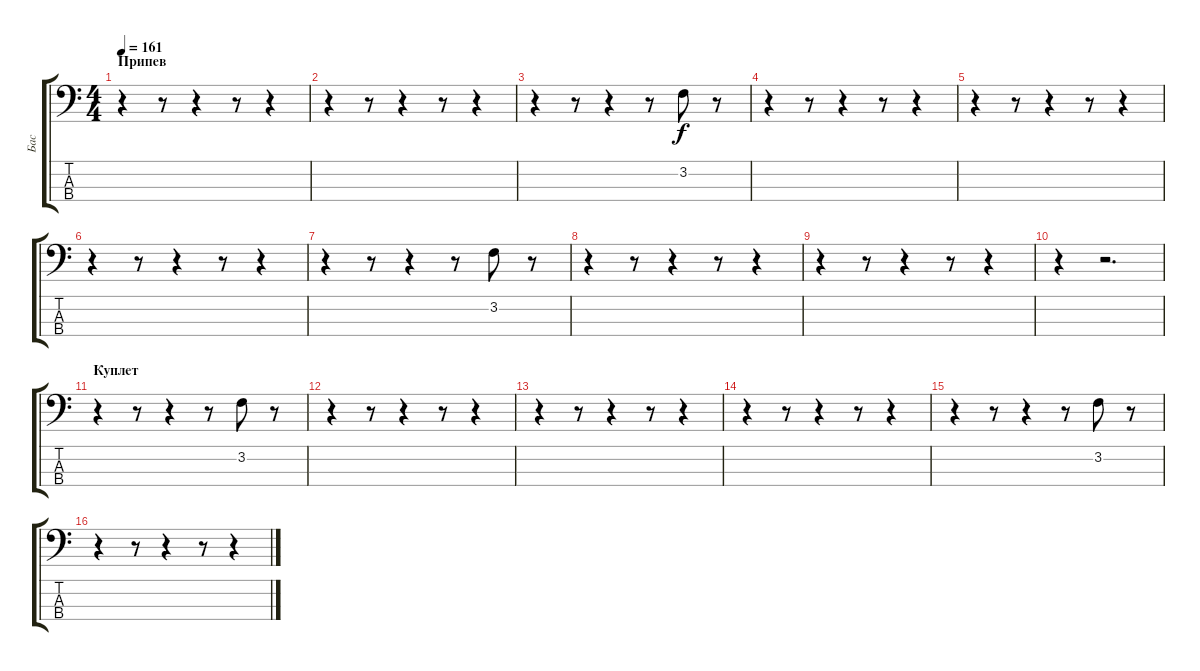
\track ("Бас" "Бас") {instrument slapbass2}
\staff {score tabs}
\tuning (G2 D2 A1 E1) {hide}
\ts (4 4)
\section ("" "Припев")
\tempo 161
\clef f4
\ks c
r.4{dy f} r.8 r.4 r.8 r.4 |
r.4 r.8 r.4 r.8 r.4 |
r.4 r.8 r.4 r.8 3.2.8 r.8 |
r.4 r.8 r.4 r.8 r.4 |
r.4 r.8 r.4 r.8 r.4 |
r.4 r.8 r.4 r.8 r.4 |
r.4 r.8 r.4 r.8 3.2.8 r.8 |
r.4 r.8 r.4 r.8 r.4 |
r.4 r.8 r.4 r.8 r.4 |
r.4 r.2{d} |
\section ("" "Куплет")
r.4 r.8 r.4 r.8 3.2.8 r.8 |
r.4 r.8 r.4 r.8 r.4 |
r.4 r.8 r.4 r.8 r.4 |
r.4 r.8 r.4 r.8 r.4 |
r.4 r.8 r.4 r.8 3.2.8 r.8 |
r.4 r.8 r.4 r.8 r.4
